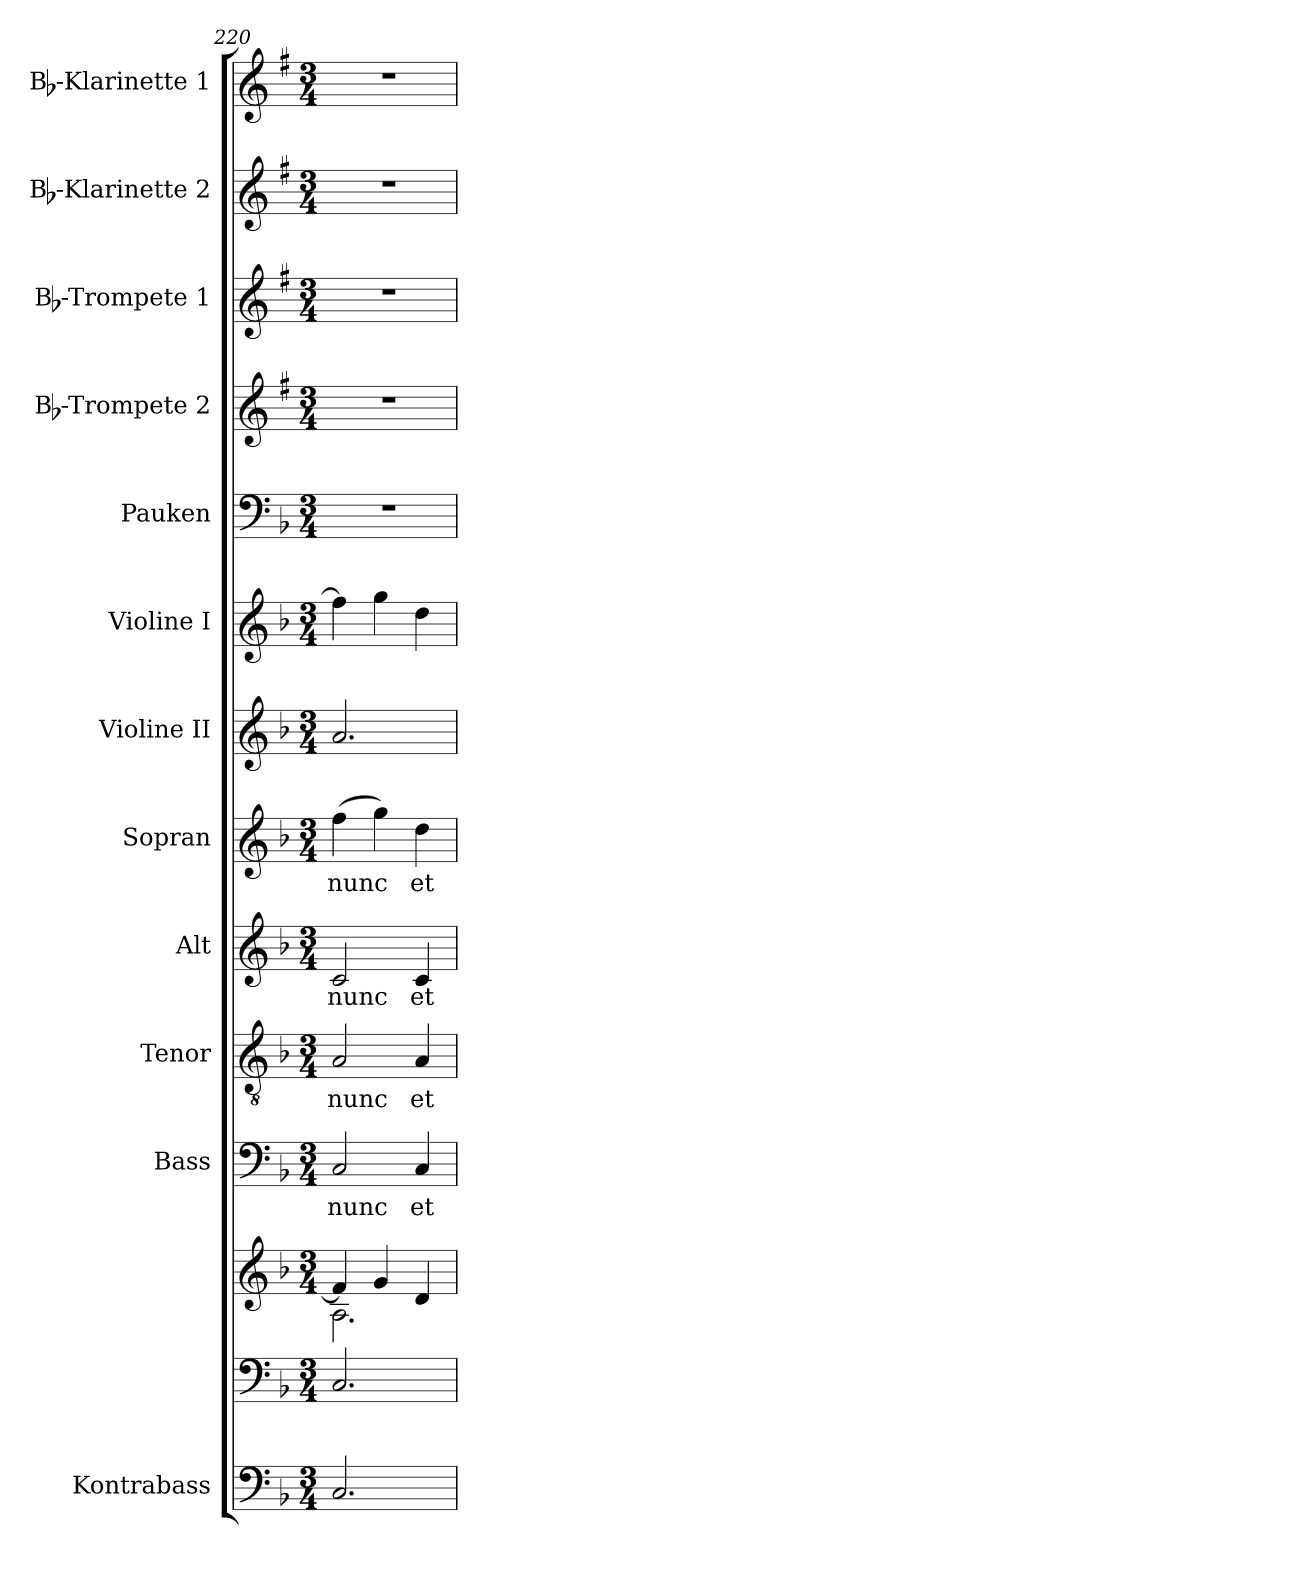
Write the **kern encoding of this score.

**kern	**kern	**kern	**kern	**text	**kern	**text	**kern	**text	**kern	**text	**kern	**kern	**kern	**kern	**kern	**kern	**kern
*part13	*part12	*part12	*part11	*part11	*part10	*part10	*part9	*part9	*part8	*part8	*part7	*part6	*part5	*part4	*part3	*part2	*part1
*staff14	*staff13	*staff12	*staff11	*staff11	*staff10	*staff10	*staff9	*staff9	*staff8	*staff8	*staff7	*staff6	*staff5	*staff4	*staff3	*staff2	*staff1
*I"Kontrabass	*	*	*I"Bass	*	*I"Tenor	*	*I"Alt	*	*I"Sopran	*	*I"Violine II	*I"Violine I	*I"Pauken	*I"Bb-Trompete 2	*I"Bb-Trompete 1	*I"Bb-Klarinette 2	*I"Bb-Klarinette 1
*I'Kb.	*	*	*I'B.	*	*I'T.	*	*I'A.	*	*I'S.	*	*I'Vl. II	*I'Vl. I	*I'Pk.	*I'Bb Trp. 2	*I'Bb Trp. 1	*I'Bb Kl. 2	*I'Bb Kl. 1
*clefF4	*clefF4	*clefG2	*clefF4	*	*clefGv2	*	*clefG2	*	*clefG2	*	*clefG2	*clefG2	*clefF4	*clefG2	*clefG2	*clefG2	*clefG2
*ITrd7c12	*	*	*	*	*	*	*	*	*	*	*	*	*	*ITrd1c2	*ITrd1c2	*ITrd1c2	*ITrd1c2
*k[b-]	*k[b-]	*k[b-]	*k[b-]	*	*k[b-]	*	*k[b-]	*	*k[b-]	*	*k[b-]	*k[b-]	*k[b-]	*k[b-]	*k[b-]	*k[b-]	*k[b-]
*F:	*F:	*F:	*F:	*	*F:	*	*F:	*	*F:	*	*F:	*F:	*F:	*F:	*F:	*F:	*F:
*M3/4	*M3/4	*M3/4	*M3/4	*	*M3/4	*	*M3/4	*	*M3/4	*	*M3/4	*M3/4	*M3/4	*M3/4	*M3/4	*M3/4	*M3/4
=220	=220	=220	=220	=220	=220	=220	=220	=220	=220	=220	=220	=220	=220	=220	=220	=220	=220
*	*	*^	*	*	*	*	*	*	*	*	*	*	*	*	*	*	*
!	!	!	!	!	!LO:LY:b	!	!LO:LY:b	!	!LO:LY:b	!	!LO:LY:b	!	!	!	!	!	!	!
2.CC/	2.C/	4f/]	2.A\	2C/	nunc	2A/	nunc	2c/	nunc	(>4ff\	nunc	2.a/	4ff\]	2.r	2.r	2.r	2.r	2.r
.	.	4g/	.	.	.	.	.	.	.	4gg\)	.	.	4gg\	.	.	.	.	.
!	!	!	!	!	!LO:LY:b	!	!LO:LY:b	!	!LO:LY:b	!	!LO:LY:b	!	!	!	!	!	!	!
.	.	4d/	.	4C/	et	4A/	et	4c/	et	4dd\	et	.	4dd\	.	.	.	.	.
*	*	*v	*v	*	*	*	*	*	*	*	*	*	*	*	*	*	*	*
=	=	=	=	=	=	=	=	=	=	=	=	=	=	=	=	=	=
*-	*-	*-	*-	*-	*-	*-	*-	*-	*-	*-	*-	*-	*-	*-	*-	*-	*-
